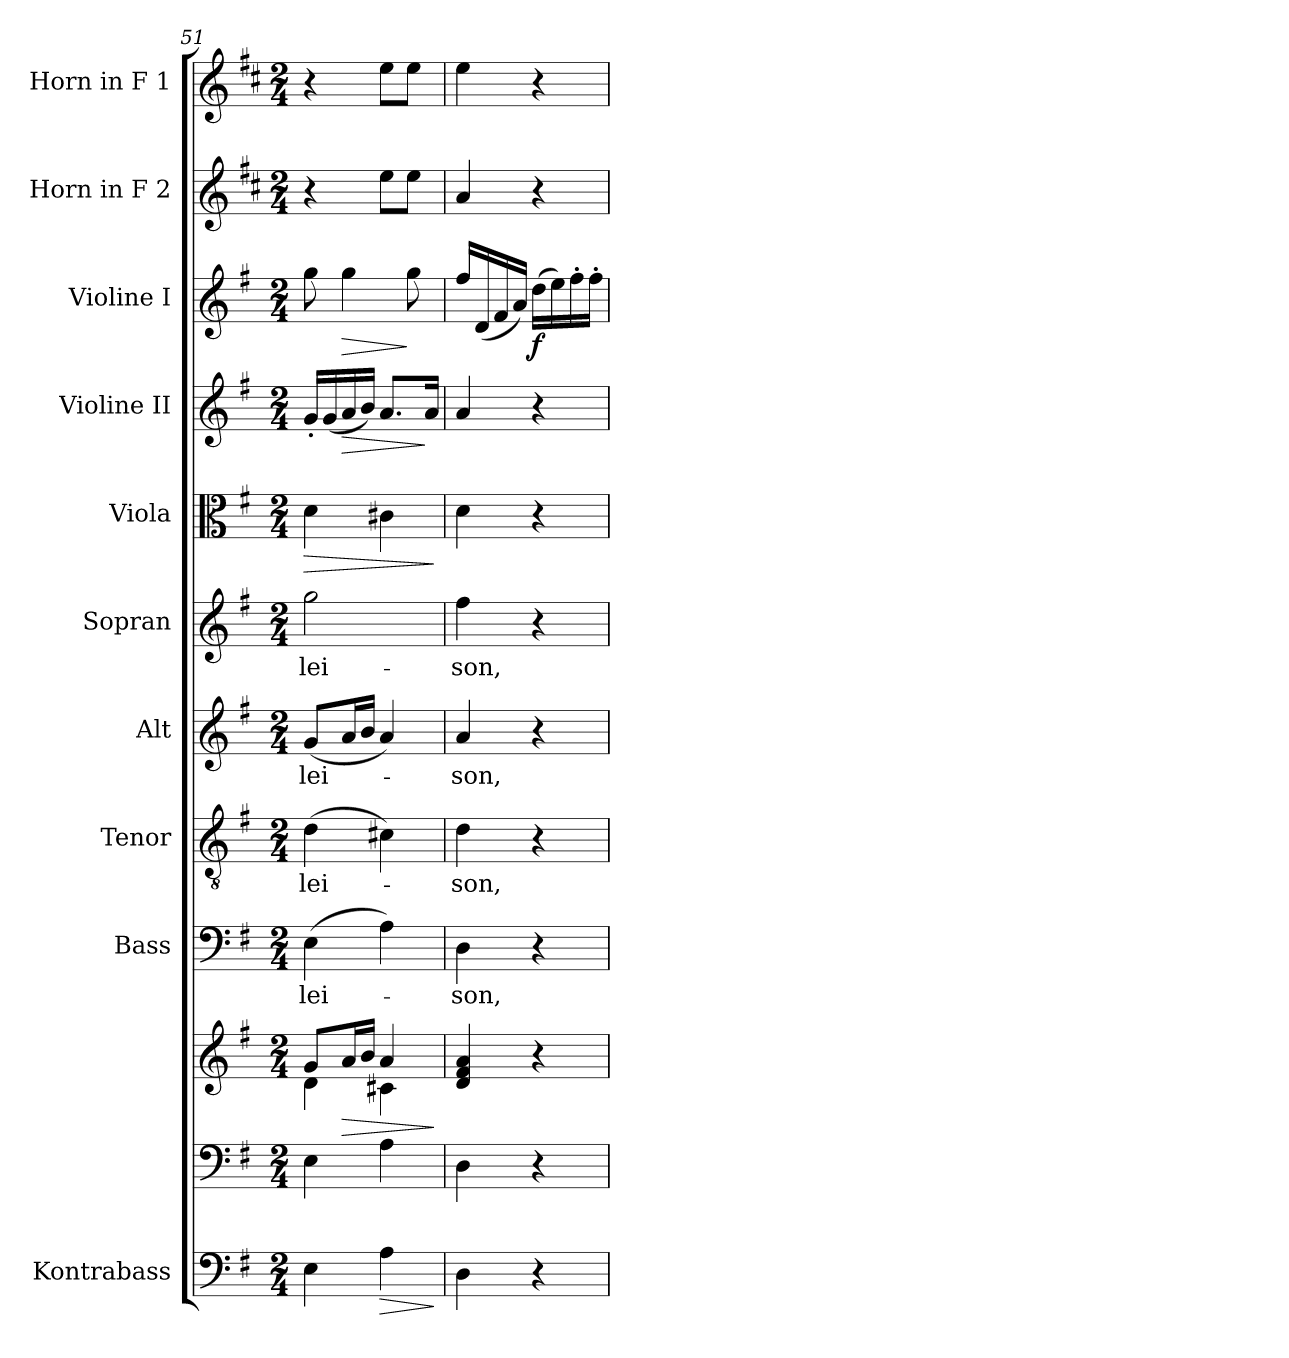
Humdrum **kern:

**kern	**dynam	**kern	**kern	**dynam	**kern	**text	**kern	**text	**kern	**text	**kern	**text	**kern	**dynam	**kern	**dynam	**kern	**dynam	**kern	**kern
*part11	*part11	*part10	*part10	*part10	*part9	*part9	*part8	*part8	*part7	*part7	*part6	*part6	*part5	*part5	*part4	*part4	*part3	*part3	*part2	*part1
*staff12	*staff12	*staff11	*staff10	*staff10/11	*staff9	*staff9	*staff8	*staff8	*staff7	*staff7	*staff6	*staff6	*staff5	*staff5	*staff4	*staff4	*staff3	*staff3	*staff2	*staff1
*I"Kontrabass	*	*	*	*	*I"Bass	*	*I"Tenor	*	*I"Alt	*	*I"Sopran	*	*I"Viola	*	*I"Violine II	*	*I"Violine I	*	*I"Horn in F 2	*I"Horn in F 1
*I'Kb.	*	*	*	*	*I'B.	*	*I'T.	*	*I'A.	*	*I'S.	*	*I'Vla.	*	*I'Vl. II	*	*I'Vl. I	*	*	*
*clefF4	*	*clefF4	*clefG2	*	*clefF4	*	*clefGv2	*	*clefG2	*	*clefG2	*	*clefC3	*	*clefG2	*	*clefG2	*	*clefG2	*clefG2
*ITrd7c12	*	*	*	*	*	*	*	*	*	*	*	*	*	*	*	*	*	*	*ITrd4c7	*ITrd4c7
*k[f#]	*	*k[f#]	*k[f#]	*	*k[f#]	*	*k[f#]	*	*k[f#]	*	*k[f#]	*	*k[f#]	*	*k[f#]	*	*k[f#]	*	*k[f#]	*k[f#]
*G:	*	*G:	*G:	*	*G:	*	*G:	*	*G:	*	*G:	*	*G:	*	*G:	*	*G:	*	*G:	*G:
*M2/4	*	*M2/4	*M2/4	*	*M2/4	*	*M2/4	*	*M2/4	*	*M2/4	*	*M2/4	*	*M2/4	*	*M2/4	*	*M2/4	*M2/4
=51	=51	=51	=51	=51	=51	=51	=51	=51	=51	=51	=51	=51	=51	=51	=51	=51	=51	=51	=51	=51
*	*	*	*^	*	*	*	*	*	*	*	*	*	*	*	*	*	*	*	*	*
!	!	!	!	!	!	!	!LO:LY:b	!	!LO:LY:b	!	!LO:LY:b	!	!LO:LY:b	!	!LO:HP:b	!	!	!	!	!	!
4EE\	.	4E\	8g/L	4d\	.	(>4E\	-lei-	(>4d\	-lei-	(<8g/L	-lei-	2gg\	-lei-	4d\	>	16g'</LL	.	8gg\	.	4r	4r
.	.	.	.	.	.	.	.	.	.	.	.	.	.	.	.	(<16g/	.	.	.	.	.
!	!	!	!	!	!LO:HP:b	!	!	!	!	!	!	!	!	!	!	!	!LO:HP:b	!	!LO:HP:b	!	!
.	.	.	16a/L	.	>	.	.	.	.	16a/L	.	.	.	.	.	16a/	>	4gg\	>	.	.
.	.	.	16b/JJ	.	.	.	.	.	.	16b/JJ	.	.	.	.	.	16b/JJ)	.	.	.	.	.
!	!LO:HP:b	!	!	!	!	!	!	!	!	!	!	!	!	!	!	!	!	!	!	!	!
4AA\	>	4A\	4a/	4c#X\	.	4A\)	.	4c#X\)	.	4a/)	.	.	.	4c#X\	.	8.a/L	.	.	.	8a\L	8a\L
.	.	.	.	.	.	.	.	.	.	.	.	.	.	.	.	.	.	8gg\	]	8a\J	8a\J
.	.	.	.	.	.	.	.	.	.	.	.	.	.	.	.	16a/Jk	]	.	.	.	.
*	*	*	*v	*v	*	*	*	*	*	*	*	*	*	*	*	*	*	*	*	*	*
.	]	.	.	]	.	.	.	.	.	.	.	.	.	]	.	.	.	.	.	.
=52	=52	=52	=52	=52	=52	=52	=52	=52	=52	=52	=52	=52	=52	=52	=52	=52	=52	=52	=52	=52
!	!	!	!	!	!	!LO:LY:b	!	!LO:LY:b	!	!LO:LY:b	!	!LO:LY:b	!	!	!	!	!	!	!	!
4DD\	.	4D\	4d/ 4f#/ 4a/	.	4D\	-son,	4d\	-son,	4a/	-son,	4ff#\	-son,	4d\	.	4a/	.	16ff#/LL	.	4d/	4a\
.	.	.	.	.	.	.	.	.	.	.	.	.	.	.	.	.	(<16d/	.	.	.
.	.	.	.	.	.	.	.	.	.	.	.	.	.	.	.	.	16f#/	.	.	.
.	.	.	.	.	.	.	.	.	.	.	.	.	.	.	.	.	16a/JJ)	.	.	.
!	!	!	!	!	!	!	!	!	!	!	!	!	!	!	!	!	!	!LO:DY:b	!	!
4r	.	4r	4r	.	4r	.	4r	.	4r	.	4r	.	4r	.	4r	.	(>16dd\LL	f	4r	4r
.	.	.	.	.	.	.	.	.	.	.	.	.	.	.	.	.	16ee\)	.	.	.
.	.	.	.	.	.	.	.	.	.	.	.	.	.	.	.	.	16ff#'>\	.	.	.
.	.	.	.	.	.	.	.	.	.	.	.	.	.	.	.	.	16ff#'>\JJ	.	.	.
=	=	=	=	=	=	=	=	=	=	=	=	=	=	=	=	=	=	=	=	=
*-	*-	*-	*-	*-	*-	*-	*-	*-	*-	*-	*-	*-	*-	*-	*-	*-	*-	*-	*-	*-
